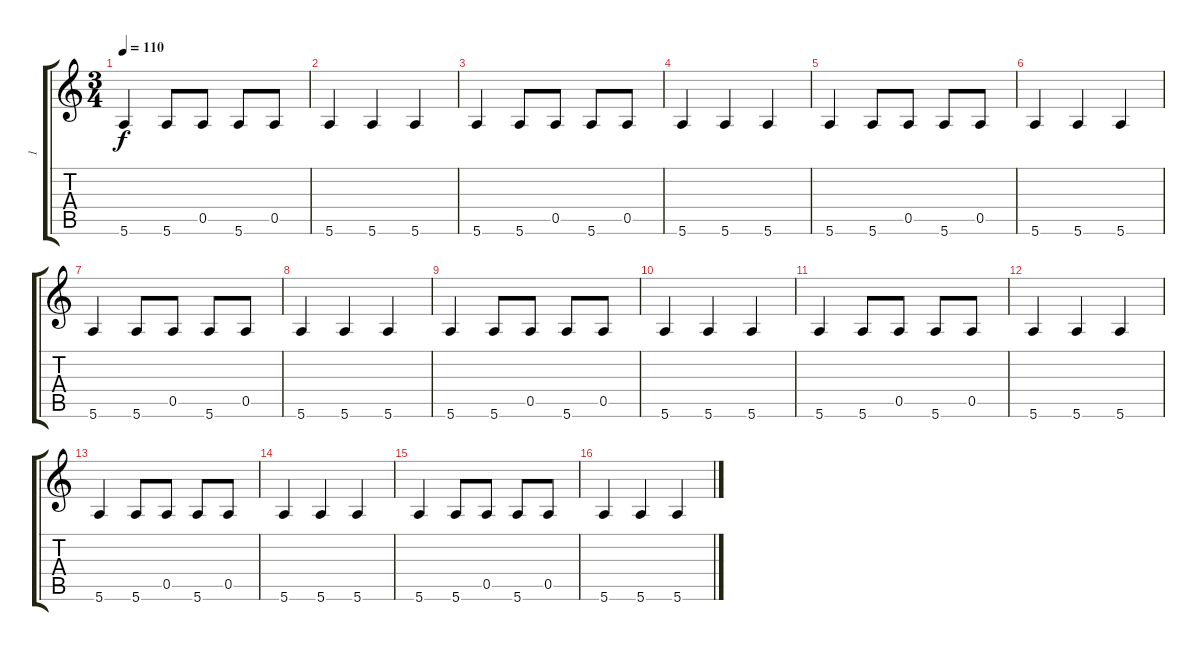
\track ("1" "1") {instrument electricguitarclean}
\staff {score tabs}
\tuning (E4 B3 G3 D3 A2 E2) {hide}
\ts (3 4)
\tempo 110
\clef g2
\ks c
5.6.4{dy f} 5.6.8 0.5.8 5.6.8 0.5.8 |
5.6.4 5.6.4 5.6.4 |
5.6.4 5.6.8 0.5.8 5.6.8 0.5.8 |
5.6.4 5.6.4 5.6.4 |
5.6.4 5.6.8 0.5.8 5.6.8 0.5.8 |
5.6.4 5.6.4 5.6.4 |
5.6.4 5.6.8 0.5.8 5.6.8 0.5.8 |
5.6.4 5.6.4 5.6.4 |
5.6.4 5.6.8 0.5.8 5.6.8 0.5.8 |
5.6.4 5.6.4 5.6.4 |
5.6.4 5.6.8 0.5.8 5.6.8 0.5.8 |
5.6.4 5.6.4 5.6.4 |
5.6.4 5.6.8 0.5.8 5.6.8 0.5.8 |
5.6.4 5.6.4 5.6.4 |
5.6.4 5.6.8 0.5.8 5.6.8 0.5.8 |
5.6.4 5.6.4 5.6.4
